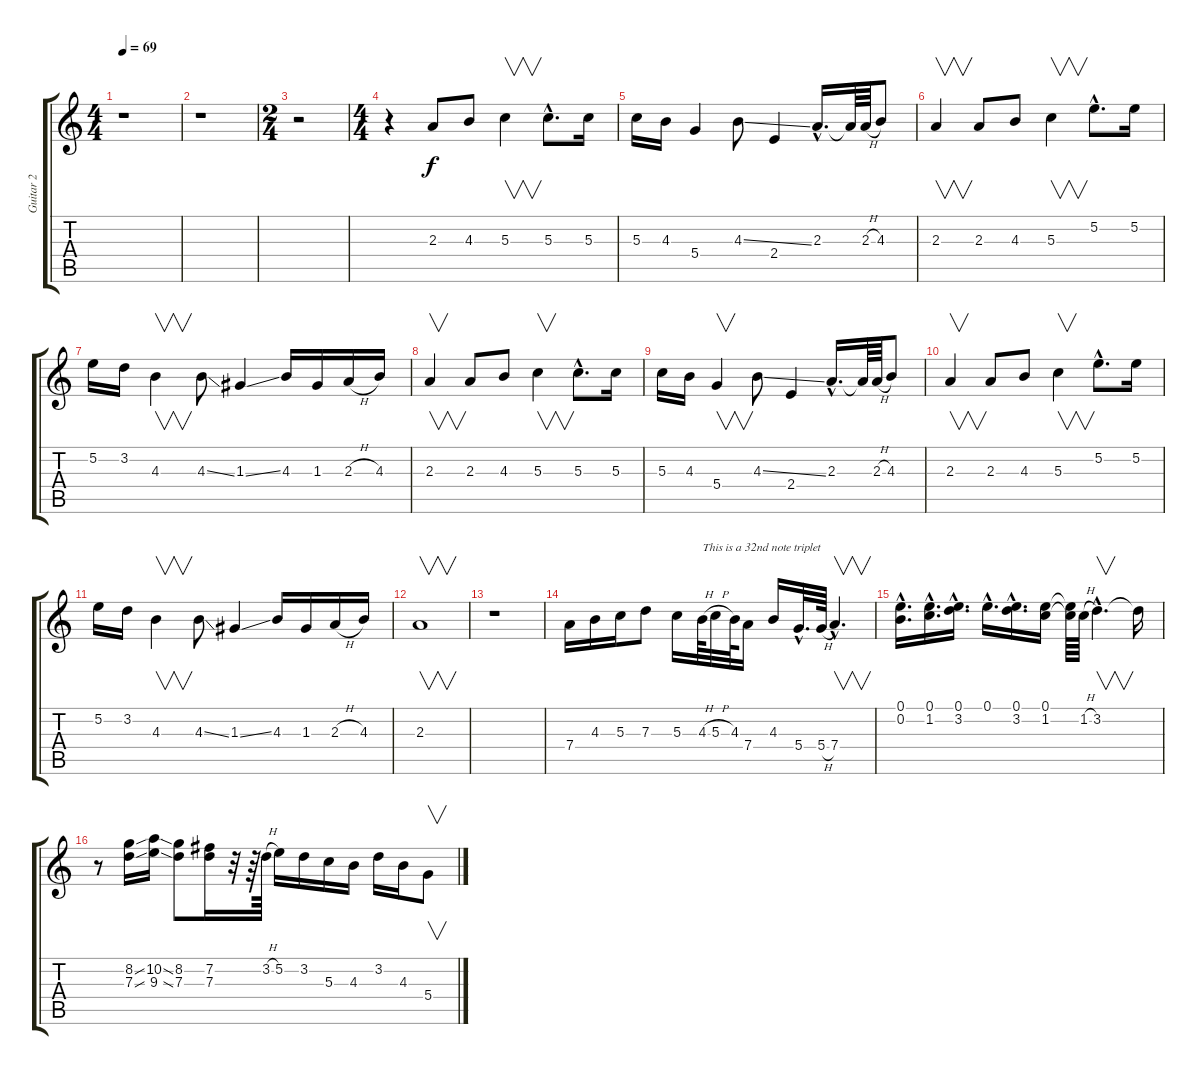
\track ("Guitar 2" "Guitar 2") {instrument acousticguitarnylon}
\staff {score tabs}
\tuning (E4 B3 G3 D3 A2 E2) {hide}
\ts (4 4)
\tempo 69
\clef g2
\ks c
r.1{dy f} |
r.1 |
\ts (2 4)
r.2 |
\ts (4 4)
r.4 2.3.8 4.3.8 5.3.4{v} 5.3{hac}.8{d} 5.3.16 |
5.3.16 4.3.16 5.4.4 4.3{ss}.8 2.4.4 2.3{hac}.16{d} 2.3{t}.64 2.3{h}.64 4.3.8 |
2.3.4{v} 2.3.8 4.3.8 5.3.4{v} 5.2{hac}.8{d} 5.2.16 |
5.2.16 3.2.16 4.3.4{v} 4.3{ss}.8 1.3{ss}.4 4.3.16 1.3.16 2.3{h}.16 4.3.16 |
2.3.4{v} 2.3.8 4.3.8 5.3.4{v} 5.3{hac}.8{d} 5.3.16 |
5.3.16 4.3.16 5.4.4{v} 4.3{ss}.8 2.4.4 2.3{hac}.16{d} 2.3{t}.64 2.3{h}.64 4.3.8 |
2.3.4{v} 2.3.8 4.3.8 5.3.4{v} 5.2{hac}.8{d} 5.2.16 |
5.2.16 3.2.16 4.3.4{v} 4.3{ss}.8 1.3{ss}.4 4.3.16 1.3.16 2.3{h}.16 4.3.16 |
2.3.1{v} |
r.1 |
7.4.16 4.3.16 5.3.16 7.3.8 5.3.16 4.3{h}.64{txt "This is a 32nd note triplet"} 5.3{h}.32 4.3.64 7.4.16 4.3.16 5.4{hac}.32{d} 5.4{h}.64 7.4{hac}.4{v d} |
(0.1{hac} 0.2{hac}).16{d} (0.1{hac} 1.2{hac}).16{d} (0.1{hac} 3.2{hac}).16{d} 0.1{hac}.16{d} (0.1{hac} 3.2{hac}).16{d} (0.1 1.2).16 (0.1{t} 1.2{t}).64 1.2{h}.64 3.2{hac}.4{v d} 3.2{t}.16 |
r.8 (8.2{ss} 7.3{ss}).16 (10.2{ss} 9.3{ss}).16 (8.2 7.3).8 (7.2 7.3).16 r.32 r.64 3.2{h}.64 5.2.16 3.2.16 5.3.16 4.3.16 3.2.16 4.3.16 5.4.8{v}
